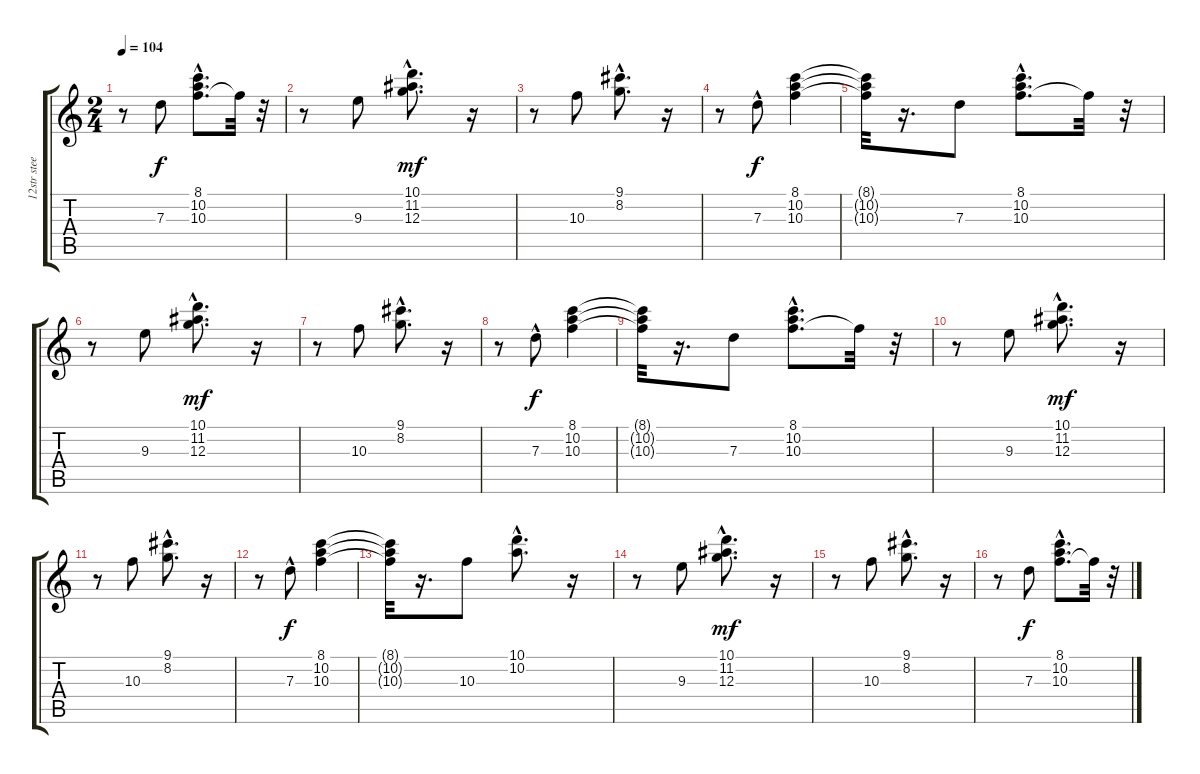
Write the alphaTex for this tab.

\track ("12str steel" "12str stee") {instrument acousticguitarsteel}
\staff {score tabs}
\tuning (E4 B3 G3 D3 A2 E2) {hide}
\ts (2 4)
\tempo 104
\clef g2
\ks c
r.8{dy mf} 7.3.8{dy f} (8.1{hac} 10.2{hac} 10.3{hac}).8{d} 10.3{t}.32 r.32 |
r.8 9.3.8 (10.1 11.2{hac} 12.3).8{d dy mf} r.16 |
r.8 10.3.8 (9.1{hac} 8.2{hac}).8{d} r.16 |
r.8 7.3{hac}.8{dy f} (8.1 10.2 10.3).4 |
(8.1{t} 10.2{t} 10.3{t}).32 r.16{d} 7.3.8 (8.1{hac} 10.2{hac} 10.3{hac}).8{d} 10.3{t}.32 r.32 |
r.8 9.3.8 (10.1 11.2{hac} 12.3).8{d dy mf} r.16 |
r.8 10.3.8 (9.1{hac} 8.2{hac}).8{d} r.16 |
r.8 7.3{hac}.8{dy f} (8.1 10.2 10.3).4 |
(8.1{t} 10.2{t} 10.3{t}).32 r.16{d} 7.3.8 (8.1{hac} 10.2{hac} 10.3{hac}).8{d} 10.3{t}.32 r.32 |
r.8 9.3.8 (10.1 11.2{hac} 12.3).8{d dy mf} r.16 |
r.8 10.3.8 (9.1{hac} 8.2{hac}).8{d} r.16 |
r.8 7.3{hac}.8{dy f} (8.1 10.2 10.3).4 |
(8.1{t} 10.2{t} 10.3{t}).32 r.16{d} 10.3.8 (10.1{hac} 10.2{hac}).8{d} r.16 |
r.8 9.3.8 (10.1 11.2{hac} 12.3).8{d dy mf} r.16 |
r.8 10.3.8 (9.1{hac} 8.2{hac}).8{d} r.16 |
r.8 7.3.8{dy f} (8.1{hac} 10.2{hac} 10.3{hac}).8{d} 10.3{t}.32 r.32
